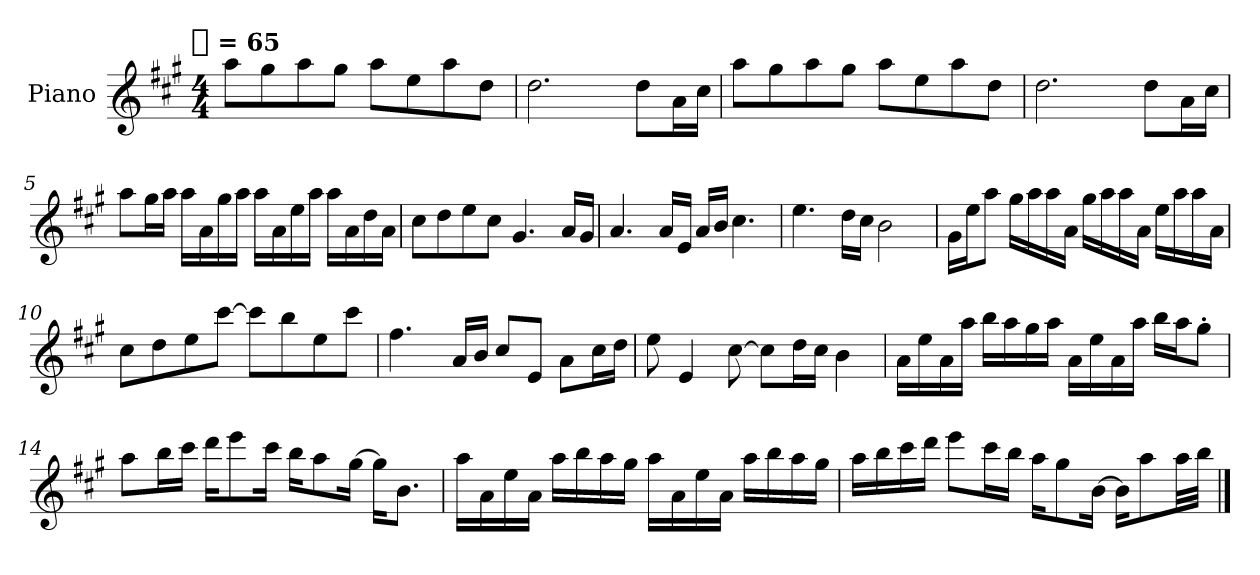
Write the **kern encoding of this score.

**kern
*part1
*staff1
*I"Piano
*I'Pno.
*clefG2
*k[f#c#g#]
!!LO:TX:omd:t=[quarter] = 65
*M4/4
*MM65
=1
8aaL
8gg#
8aa
8gg#J
8aaL
8ee
8aa
8ddJ
=2
2.dd
8ddL
16aL
16cc#JJ
=3
8aaL
8gg#
8aa
8gg#J
8aaL
8ee
8aa
8ddJ
=4
2.dd
8ddL
16aL
16cc#JJ
!!LO:LB:g=z
=5
8aaL
16gg#L
16aaJJ
16aaLL
16a
16gg#
16aaJJ
16aaLL
16a
16ee
16aaJJ
16aaLL
16a
16dd
16aJJ
=6
8cc#L
8dd
8ee
8cc#J
4.g#
16aLL
16g#JJ
=7
4.a
16aLL
16eJJ
16aLL
16bJJ
4.cc#
=8
4.ee
16ddLL
16cc#JJ
2b
!!LO:LB:g=z
=9
16g#LL
16eeJ
8aaJ
16gg#LL
16aa
16aa
16aJJ
16gg#LL
16aa
16aa
16aJJ
16eeLL
16aa
16aa
16aJJ
=10
8cc#L
8dd
8ee
[8ccc#J
8ccc#L]
8bb
8ee
8ccc#J
=11
4.ff#
16aLL
16bJJ
8cc#L
8eJ
8aL
16cc#L
16ddJJ
=12
8ee
4e
[8cc#
8cc#L]
16ddL
16cc#JJ
4b
!!LO:LB:g=z
=13
16aLL
16ee
16a
16aaJJ
16bbLL
16aa
16gg#
16aaJJ
16aLL
16ee
16a
16aaJJ
16bbLL
16aaJ
8gg#'J
=14
8aaL
16bbL
16ccc#JJ
16dddKL
8eee
16ccc#Jk
16bbKL
8aa
[16gg#Jk
16gg#KL]
8.bJ
=15
16aaLL
16a
16ee
16aJJ
16aaLL
16bb
16aa
16gg#JJ
16aaLL
16a
16ee
16aJJ
16aaLL
16bb
16aa
16gg#JJ
!!LO:LB:g=z
=16
16aaLL
16bb
16ccc#
16dddJJ
8eeeL
16ccc#L
16bbJJ
16aaKL
8gg#
[16bJk
16bKL]
8aa
32aaLL
32bbJJJ
==
*-
